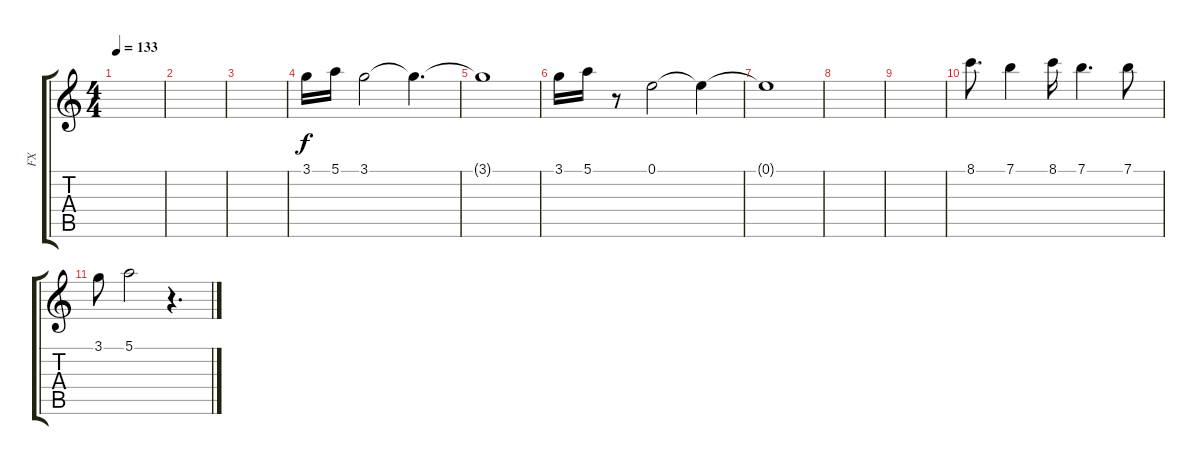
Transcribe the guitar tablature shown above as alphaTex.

\track ("FX" "FX") {instrument piccolo}
\staff {score tabs}
\tuning (E5 B4 G4 D4 A3 E3) {hide}
\ts (4 4)
\tempo 133
\clef g2
\ks c
|
|
|
3.1.16 5.1.16 3.1.2 3.1{t}.4{d} |
3.1{t}.1 |
3.1.16 5.1.16 r.8 0.1.2 0.1{t}.4 |
0.1{t}.1 |
|
|
8.1.8{d} 7.1.4 8.1.16 7.1.4{d} 7.1.8 |
3.1.8 5.1.2 r.4{d}
